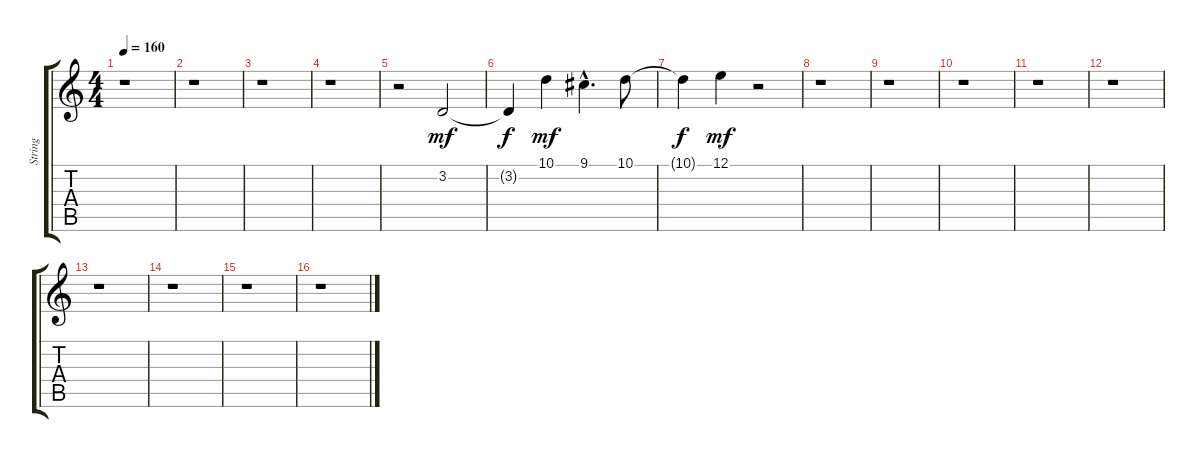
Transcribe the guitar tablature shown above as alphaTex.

\track ("String" "String") {instrument stringensemble2}
\staff {score tabs}
\tuning (E4 B3 G3 D3 A2 E2) {hide}
\ts (4 4)
\tempo 160
\clef g2
\ks c
r.1{dy f} |
r.1 |
r.1 |
r.1 |
r.2 3.2.2{dy mf} |
3.2{t}.4{dy f} 10.1.4{dy mf} 9.1{hac}.4{d} 10.1.8 |
10.1{t}.4{dy f} 12.1.4{dy mf} r.2 |
r.1 |
r.1 |
r.1 |
r.1 |
r.1 |
r.1 |
r.1 |
r.1 |
r.1
